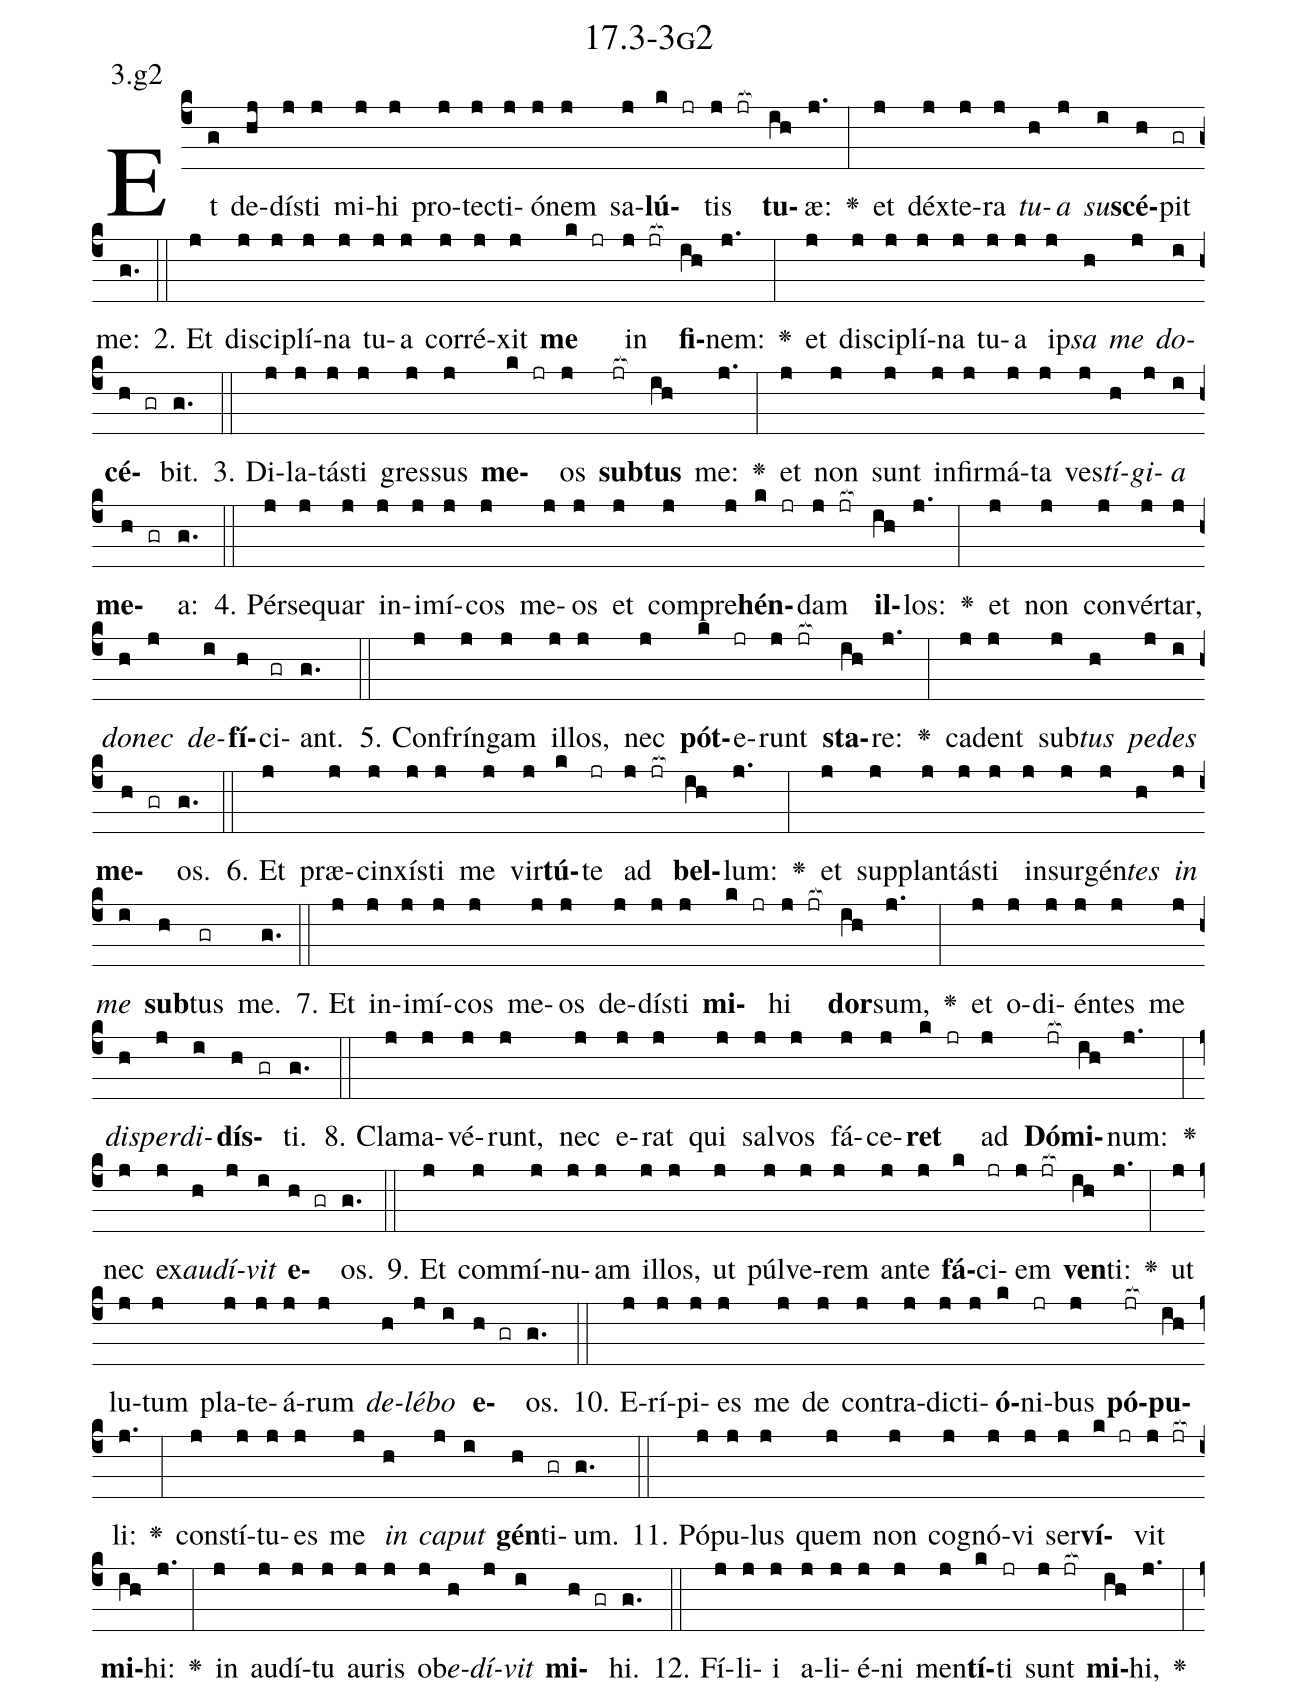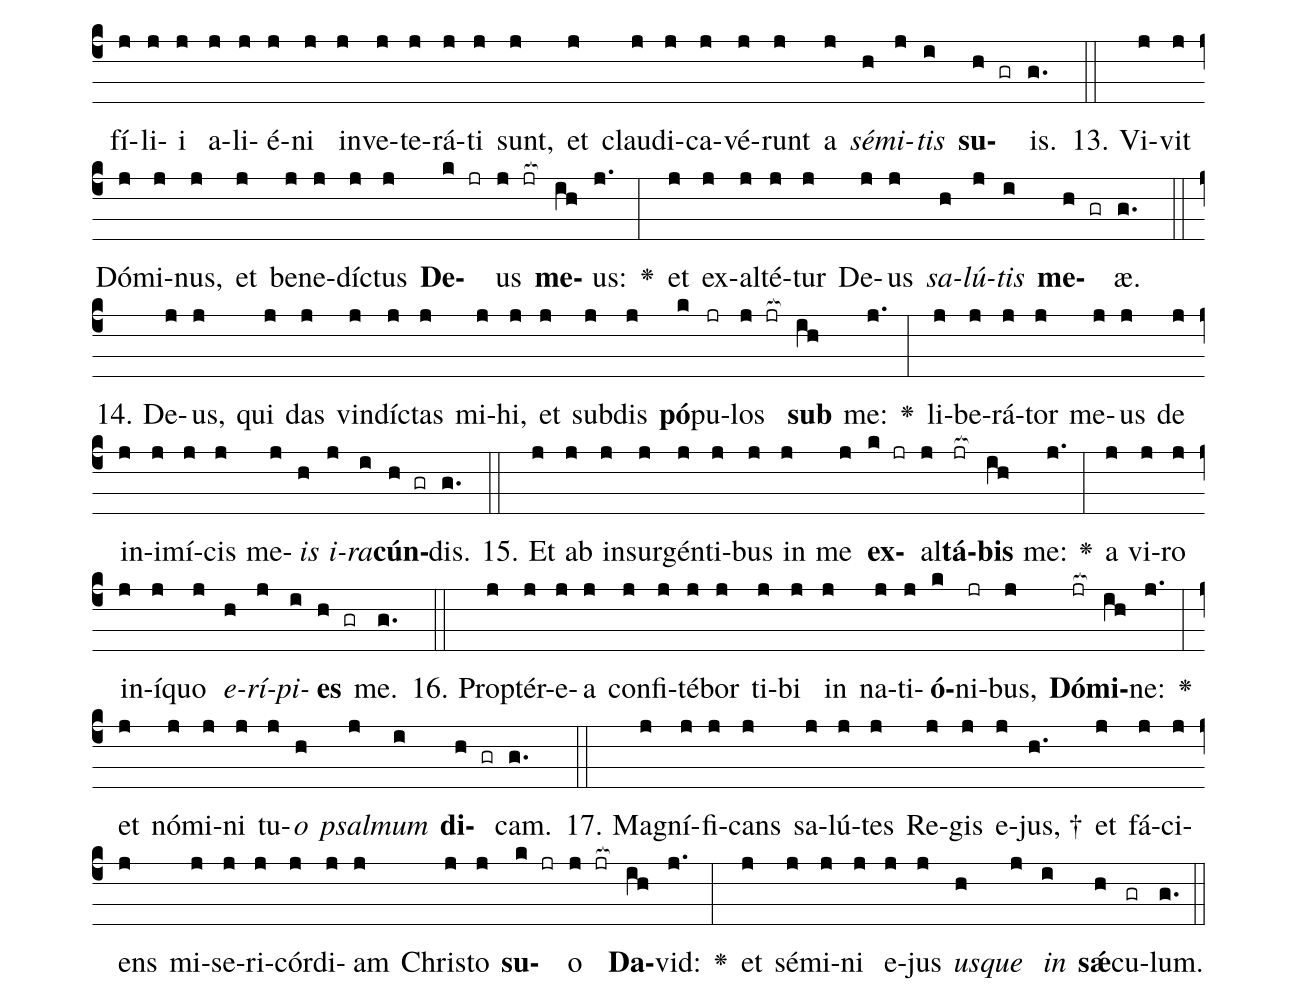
name: 17.3-3g2;
annotation: 3.g2;
%%
(c4)Et(g) de(hj)dís(j)ti(j) mi(j)hi(j) pro(j)tec(j)ti(j)ó(j)nem(j) sa(j)<b>lú</b>(k jr)tis(j jr[ocb:1{]) <b>tu</b>(ih[ocb:0}])æ:(j.) <v>\greheightstar</v>(:) et(j) déx(j)te(j)ra(j) <i>tu</i>(h)<i>a</i>(j) <i>su</i>(i)<b>scé</b>(h)pit(gr) me:(g.) (::)
2. Et(j) di(j)sci(j)plí(j)na(j) tu(j)a(j) cor(j)ré(j)xit(j) <b>me</b>(k jr) in(j jr[ocb:1{]) <b>fi</b>(ih[ocb:0}])nem:(j.) <v>\greheightstar</v>(:) et(j) di(j)sci(j)plí(j)na(j) tu(j)a(j) ip(j)<i>sa</i>(h) <i>me</i>(j) <i>do</i>(i)<b>cé</b>(h gr)bit.(g.) (::)
3. Di(j)la(j)tás(j)ti(j) gres(j)sus(j) <b>me</b>(k jr)os(j) <b>sub</b>(jr[ocb:1{])<b>tus</b>(ih[ocb:0}]) me:(j.) <v>\greheightstar</v>(:) et(j) non(j) sunt(j) in(j)fir(j)má(j)ta(j) ves(j)<i>tí</i>(h)<i>gi</i>(j)<i>a</i>(i) <b>me</b>(h gr)a:(g.) (::)
4. Pér(j)se(j)quar(j) in(j)i(j)mí(j)cos(j) me(j)os(j) et(j) com(j)pre(j)<b>hén</b>(k jr)dam(j jr[ocb:1{]) <b>il</b>(ih[ocb:0}])los:(j.) <v>\greheightstar</v>(:) et(j) non(j) con(j)vér(j)tar,(j) <i>do</i>(h)<i>nec</i>(j) <i>de</i>(i)<b>fí</b>(h)ci(gr)ant.(g.) (::)
5. Con(j)frín(j)gam(j) il(j)los,(j) nec(j) <b>pót</b>(k)e(jr)runt(j jr[ocb:1{]) <b>sta</b>(ih[ocb:0}])re:(j.) <v>\greheightstar</v>(:) ca(j)dent(j) sub(j)<i>tus</i>(h) <i>pe</i>(j)<i>des</i>(i) <b>me</b>(h gr)os.(g.) (::)
6. Et(j) præ(j)cin(j)xís(j)ti(j) me(j) vir(j)<b>tú</b>(k)te(jr) ad(j jr[ocb:1{]) <b>bel</b>(ih[ocb:0}])lum:(j.) <v>\greheightstar</v>(:) et(j) sup(j)plan(j)tás(j)ti(j) in(j)sur(j)gén(j)<i>tes</i>(h) <i>in</i>(j) <i>me</i>(i) <b>sub</b>(h)tus(gr) me.(g.) (::)
7. Et(j) in(j)i(j)mí(j)cos(j) me(j)os(j) de(j)dís(j)ti(j) <b>mi</b>(k jr)hi(j jr[ocb:1{]) <b>dor</b>(ih[ocb:0}])sum,(j.) <v>\greheightstar</v>(:) et(j) o(j)di(j)én(j)tes(j) me(j) <i>dis</i>(h)<i>per</i>(j)<i>di</i>(i)<b>dís</b>(h gr)ti.(g.) (::)
8. Cla(j)ma(j)vé(j)runt,(j) nec(j) e(j)rat(j) qui(j) sal(j)vos(j) fá(j)ce(j)<b>ret</b>(k jr) ad(j) <b>Dó</b>(jr[ocb:1{])<b>mi</b>(ih[ocb:0}])num:(j.) <v>\greheightstar</v>(:) nec(j) ex(j)<i>au</i>(h)<i>dí</i>(j)<i>vit</i>(i) <b>e</b>(h gr)os.(g.) (::)
9. Et(j) com(j)mí(j)nu(j)am(j) il(j)los,(j) ut(j) púl(j)ve(j)rem(j) an(j)te(j) <b>fá</b>(k)ci(jr)em(j jr[ocb:1{]) <b>ven</b>(ih[ocb:0}])ti:(j.) <v>\greheightstar</v>(:) ut(j) lu(j)tum(j) pla(j)te(j)á(j)rum(j) <i>de</i>(h)<i>lé</i>(j)<i>bo</i>(i) <b>e</b>(h gr)os.(g.) (::)
10. E(j)rí(j)pi(j)es(j) me(j) de(j) con(j)tra(j)dic(j)ti(j)<b>ó</b>(k)ni(jr)bus(j) <b>pó</b>(jr[ocb:1{])<b>pu</b>(ih[ocb:0}])li:(j.) <v>\greheightstar</v>(:) con(j)stí(j)tu(j)es(j) me(j) <i>in</i>(h) <i>ca</i>(j)<i>put</i>(i) <b>gén</b>(h)ti(gr)um.(g.) (::)
11. Pó(j)pu(j)lus(j) quem(j) non(j) co(j)gnó(j)vi(j) ser(j)<b>ví</b>(k jr)vit(j jr[ocb:1{]) <b>mi</b>(ih[ocb:0}])hi:(j.) <v>\greheightstar</v>(:) in(j) au(j)dí(j)tu(j) au(j)ris(j) ob(j)<i>e</i>(h)<i>dí</i>(j)<i>vit</i>(i) <b>mi</b>(h gr)hi.(g.) (::)
12. Fí(j)li(j)i(j) a(j)li(j)é(j)ni(j) men(j)<b>tí</b>(k)ti(jr) sunt(j jr[ocb:1{]) <b>mi</b>(ih[ocb:0}])hi,(j.) <v>\greheightstar</v>(:) fí(j)li(j)i(j) a(j)li(j)é(j)ni(j) in(j)ve(j)te(j)rá(j)ti(j) sunt,(j) et(j) clau(j)di(j)ca(j)vé(j)runt(j) a(j) <i>sé</i>(h)<i>mi</i>(j)<i>tis</i>(i) <b>su</b>(h gr)is.(g.) (::)
13. Vi(j)vit(j) Dó(j)mi(j)nus,(j) et(j) be(j)ne(j)díc(j)tus(j) <b>De</b>(k jr)us(j jr[ocb:1{]) <b>me</b>(ih[ocb:0}])us:(j.) <v>\greheightstar</v>(:) et(j) ex(j)al(j)té(j)tur(j) De(j)us(j) <i>sa</i>(h)<i>lú</i>(j)<i>tis</i>(i) <b>me</b>(h gr)æ.(g.) (::)
14. De(j)us,(j) qui(j) das(j) vin(j)díc(j)tas(j) mi(j)hi,(j) et(j) sub(j)dis(j) <b>pó</b>(k)pu(jr)los(j jr[ocb:1{]) <b>sub</b>(ih[ocb:0}]) me:(j.) <v>\greheightstar</v>(:) li(j)be(j)rá(j)tor(j) me(j)us(j) de(j) in(j)i(j)mí(j)cis(j) me(j)<i>is</i>(h) <i>i</i>(j)<i>ra</i>(i)<b>cún</b>(h gr)dis.(g.) (::)
15. Et(j) ab(j) in(j)sur(j)gén(j)ti(j)bus(j) in(j) me(j) <b>ex</b>(k jr)al(j)<b>tá</b>(jr[ocb:1{])<b>bis</b>(ih[ocb:0}]) me:(j.) <v>\greheightstar</v>(:) a(j) vi(j)ro(j) in(j)í(j)quo(j) <i>e</i>(h)<i>rí</i>(j)<i>pi</i>(i)<b>es</b>(h gr) me.(g.) (::)
16. Prop(j)tér(j)e(j)a(j) con(j)fi(j)té(j)bor(j) ti(j)bi(j) in(j) na(j)ti(j)<b>ó</b>(k)ni(jr)bus,(j) <b>Dó</b>(jr[ocb:1{])<b>mi</b>(ih[ocb:0}])ne:(j.) <v>\greheightstar</v>(:) et(j) nó(j)mi(j)ni(j) tu(j)<i>o</i>(h) <i>psal</i>(j)<i>mum</i>(i) <b>di</b>(h gr)cam.(g.) (::)
17. Ma(j)gní(j)fi(j)cans(j) sa(j)lú(j)tes(j) Re(j)gis(j) e(j)jus, †(h.) et(j) fá(j)ci(j)ens(j) mi(j)se(j)ri(j)cór(j)di(j)am(j) Chris(j)to(j) <b>su</b>(k jr)o(j jr[ocb:1{]) <b>Da</b>(ih[ocb:0}])vid:(j.) <v>\greheightstar</v>(:) et(j) sé(j)mi(j)ni(j) e(j)jus(j) <i>us</i>(h)<i>que</i>(j) <i>in</i>(i) <b>sǽ</b>(h)cu(gr)lum.(g.) (::)
